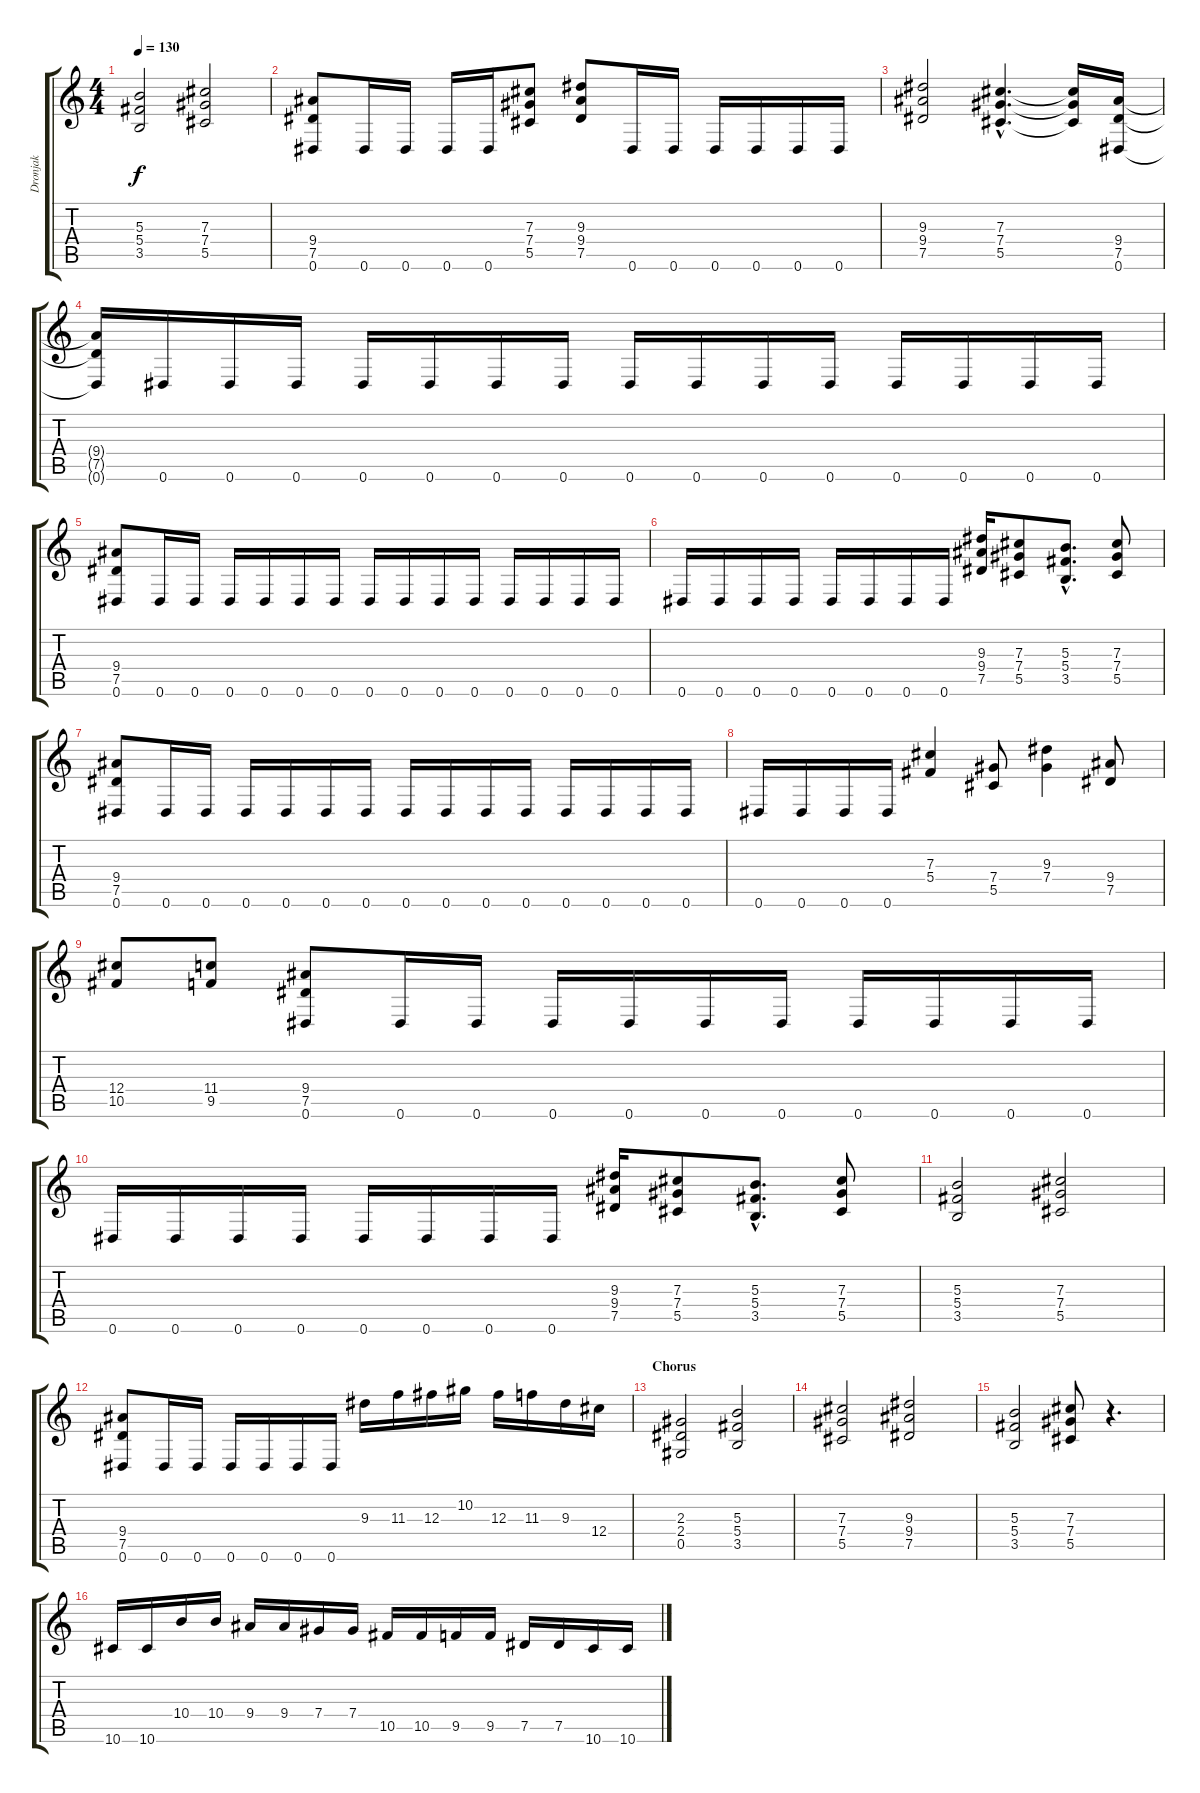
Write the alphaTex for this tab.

\track ("Dronjak" "Dronjak") {instrument distortionguitar}
\staff {score tabs}
\tuning (Eb4 Bb3 Gb3 Db3 Ab2 Eb2) {hide}
\ts (4 4)
\tempo 130
\clef g2
\ks c
(5.3 5.4 3.5).2{dy f} (7.3 7.4 5.5).2 |
(9.4 7.5 0.6).8 0.6.16 0.6.16 0.6.16 0.6.16 (7.3 7.4 5.5).8 (9.3 9.4 7.5).8 0.6.16 0.6.16 0.6.16 0.6.16 0.6.16 0.6.16 |
(9.3 9.4 7.5).2 (7.3{hac} 7.4{hac} 5.5{hac}).4{d} (7.3{t} 7.4{t} 5.5{t}).16 (9.4 7.5 0.6).16 |
(9.4{t} 7.5{t} 0.6{t}).16 0.6.16 0.6.16 0.6.16 0.6.16 0.6.16 0.6.16 0.6.16 0.6.16 0.6.16 0.6.16 0.6.16 0.6.16 0.6.16 0.6.16 0.6.16 |
(9.4 7.5 0.6).8 0.6.16 0.6.16 0.6.16 0.6.16 0.6.16 0.6.16 0.6.16 0.6.16 0.6.16 0.6.16 0.6.16 0.6.16 0.6.16 0.6.16 |
0.6.16 0.6.16 0.6.16 0.6.16 0.6.16 0.6.16 0.6.16 0.6.16 (9.3 9.4 7.5).16 (7.3 7.4 5.5).8 (5.3{hac} 5.4{hac} 3.5{hac}).8{d} (7.3 7.4 5.5).8 |
(9.4 7.5 0.6).8 0.6.16 0.6.16 0.6.16 0.6.16 0.6.16 0.6.16 0.6.16 0.6.16 0.6.16 0.6.16 0.6.16 0.6.16 0.6.16 0.6.16 |
0.6.16 0.6.16 0.6.16 0.6.16 (7.3 5.4).4 (7.4 5.5).8 (9.3 7.4).4 (9.4 7.5).8 |
(12.4 10.5).8 (11.4 9.5).8 (9.4 7.5 0.6).8 0.6.16 0.6.16 0.6.16 0.6.16 0.6.16 0.6.16 0.6.16 0.6.16 0.6.16 0.6.16 |
0.6.16 0.6.16 0.6.16 0.6.16 0.6.16 0.6.16 0.6.16 0.6.16 (9.3 9.4 7.5).16 (7.3 7.4 5.5).8 (5.3{hac} 5.4{hac} 3.5{hac}).8{d} (7.3 7.4 5.5).8 |
(5.3 5.4 3.5).2 (7.3 7.4 5.5).2 |
(9.4 7.5 0.6).8 0.6.16 0.6.16 0.6.16 0.6.16 0.6.16 0.6.16 9.3.16 11.3.16 12.3.16 10.2.16 12.3.16 11.3.16 9.3.16 12.4.16 |
\section ("" "Chorus")
(2.3 2.4 0.5).2 (5.3 5.4 3.5).2 |
(7.3 7.4 5.5).2 (9.3 9.4 7.5).2 |
(5.3 5.4 3.5).2 (7.3 7.4 5.5).8 r.4{d} |
10.6.16 10.6.16 10.4.16 10.4.16 9.4.16 9.4.16 7.4.16 7.4.16 10.5.16 10.5.16 9.5.16 9.5.16 7.5.16 7.5.16 10.6.16 10.6.16
